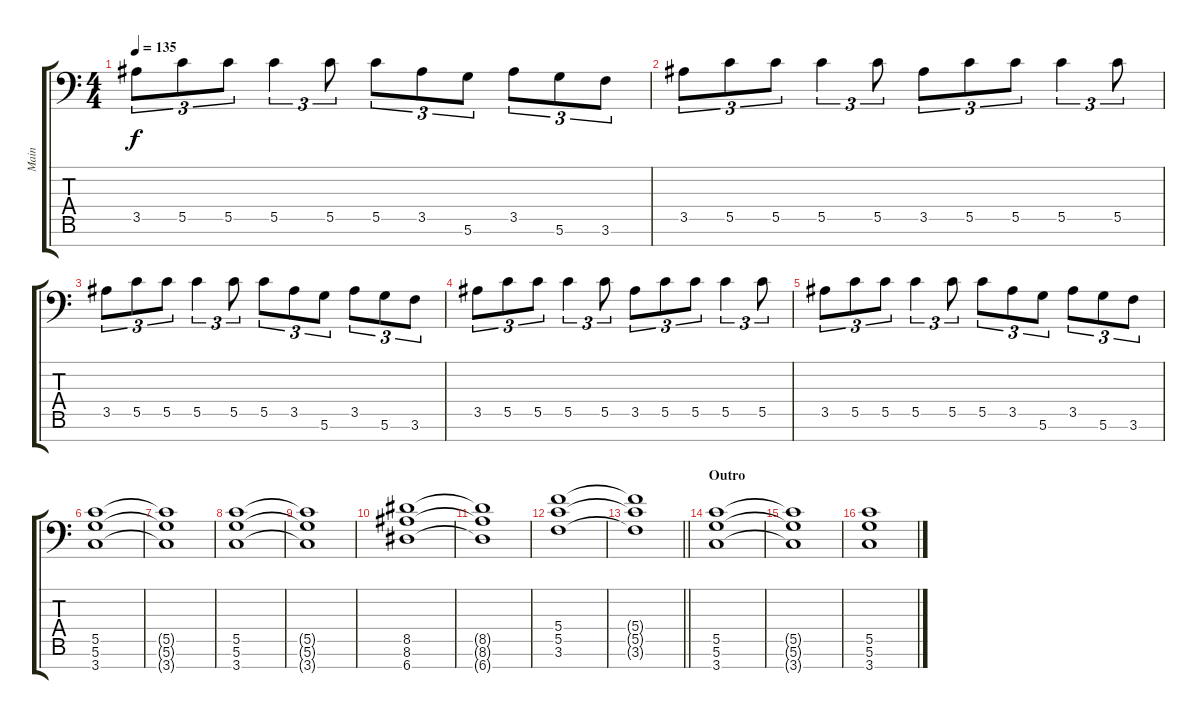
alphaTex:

\track ("Main" "Main") {instrument distortionguitar}
\staff {score tabs}
\tuning (D4 A3 F3 C3 G2 D2 A1) {hide}
\ts (4 4)
\tempo 135
\clef f4
\ks c
3.5.8{tu (3 2) dy f} 5.5.8{tu (3 2)} 5.5.8{tu (3 2)} 5.5.4{tu (3 2)} 5.5.8{tu (3 2)} 5.5.8{tu (3 2)} 3.5.8{tu (3 2)} 5.6.8{tu (3 2)} 3.5.8{tu (3 2)} 5.6.8{tu (3 2)} 3.6.8{tu (3 2)} |
3.5.8{tu (3 2)} 5.5.8{tu (3 2)} 5.5.8{tu (3 2)} 5.5.4{tu (3 2)} 5.5.8{tu (3 2)} 3.5.8{tu (3 2)} 5.5.8{tu (3 2)} 5.5.8{tu (3 2)} 5.5.4{tu (3 2)} 5.5.8{tu (3 2)} |
3.5.8{tu (3 2)} 5.5.8{tu (3 2)} 5.5.8{tu (3 2)} 5.5.4{tu (3 2)} 5.5.8{tu (3 2)} 5.5.8{tu (3 2)} 3.5.8{tu (3 2)} 5.6.8{tu (3 2)} 3.5.8{tu (3 2)} 5.6.8{tu (3 2)} 3.6.8{tu (3 2)} |
3.5.8{tu (3 2)} 5.5.8{tu (3 2)} 5.5.8{tu (3 2)} 5.5.4{tu (3 2)} 5.5.8{tu (3 2)} 3.5.8{tu (3 2)} 5.5.8{tu (3 2)} 5.5.8{tu (3 2)} 5.5.4{tu (3 2)} 5.5.8{tu (3 2)} |
3.5.8{tu (3 2)} 5.5.8{tu (3 2)} 5.5.8{tu (3 2)} 5.5.4{tu (3 2)} 5.5.8{tu (3 2)} 5.5.8{tu (3 2)} 3.5.8{tu (3 2)} 5.6.8{tu (3 2)} 3.5.8{tu (3 2)} 5.6.8{tu (3 2)} 3.6.8{tu (3 2)} |
(5.5 5.6 3.7).1 |
(5.5{t} 5.6{t} 3.7{t}).1 |
(5.5 5.6 3.7).1 |
(5.5{t} 5.6{t} 3.7{t}).1 |
(8.5 8.6 6.7).1 |
(8.5{t} 8.6{t} 6.7{t}).1 |
(5.4 5.5 3.6).1 |
\barLineRight lightlight
(5.4{t} 5.5{t} 3.6{t}).1 |
\section ("" "Outro")
(5.5 5.6 3.7).1 |
(5.5{t} 5.6{t} 3.7{t}).1 |
(5.5 5.6 3.7).1
